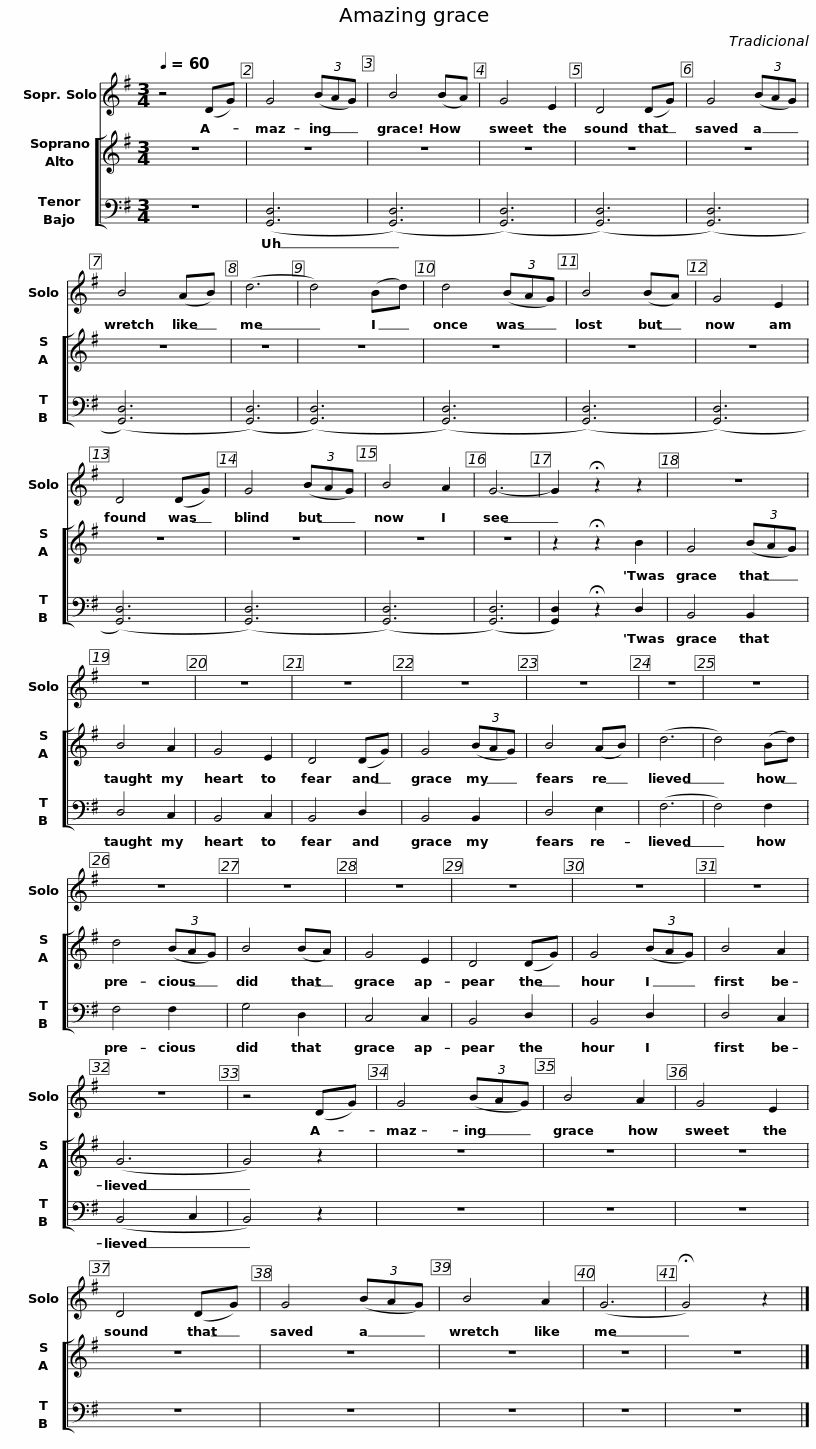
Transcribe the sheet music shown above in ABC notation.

X:1
%%score 1 [ 2 3 ]
L:1/8
Q:1/4=60
M:3/4
I:linebreak $
K:G
V:1 treble
V:2 treble
V:3 bass
V:1
 z4 (DG) | G4 (3(BAG) | B4 (BA) | G4 E2 | D4 (DG) | %5
 G4 (3(BAG) |$ B4 (AB) | (d6 | d4) (Bd) | d4 (3(BAG) | %10
 B4 (BA) | G4 E2 | D4 (DG) |$ G4 (3(BAG) | B4 A2 | %15
 G6- | G2 !fermata!z2 z2 | z6 | z6 | z6 | %20
 z6 |$ z6 | z6 | z6 | z6 | %25
 z6 | z6 | z6 |$ z6 | z6 | %30
 z6 | z6 | z4 (DG) | G4 (3(BAG) | B4 A2 | %35
 G4 E2 |$ D4 (DG) | G4 (3(BAG) | B4 A2 | (G6 | %40
 !fermata!G4) z2 |] %41
V:2
 z6 | z6 | z6 | z6 | z6 | %5
 z6 |$ z6 | z6 | z6 | z6 | %10
 z6 | z6 | z6 |$ z6 | z6 | %15
 z6 | z2 !fermata!z2 B2 | G4 (3(BAG) | B4 A2 | G4 E2 | %20
 D4 (DG) |$ G4 (3(BAG) | B4 (AB) | (d6 | d4) (Bd) | %25
 d4 (3(BAG) | B4 (BA) | G4 E2 |$ D4 (DG) | G4 (3(BAG) | %30
 B4 A2 | (G6 | G4) z2 | z6 | z6 | %35
 z6 |$ z6 | z6 | z6 | z6 | %40
 z6 |] %41
V:3
 z6 | ([G,,D,]6 | ([G,,D,]6) | ([G,,D,]6) | ([G,,D,]6) | %5
 ([G,,D,]6) |$ ([G,,D,]6) | ([G,,D,]6) | ([G,,D,]6) | ([G,,D,]6) | %10
 ([G,,D,]6) | ([G,,D,]6) | ([G,,D,]6) |$ ([G,,D,]6) | ([G,,D,]6) | %15
 ([G,,D,]6) | [G,,D,]2) !fermata!z2 D,2 | B,,4 B,,2 | D,4 C,2 | B,,4 C,2 | %20
 B,,4 D,2 |$ B,,4 B,,2 | D,4 E,2 | (F,6 | F,4) F,2 | %25
 F,4 F,2 | G,4 D,2 | C,4 C,2 |$ B,,4 D,2 | B,,4 D,2 | %30
 D,4 C,2 | (B,,4 C,2 | B,,4) z2 | z6 | z6 | %35
 z6 |$ z6 | z6 | z6 | z6 | %40
 z6 |] %41
